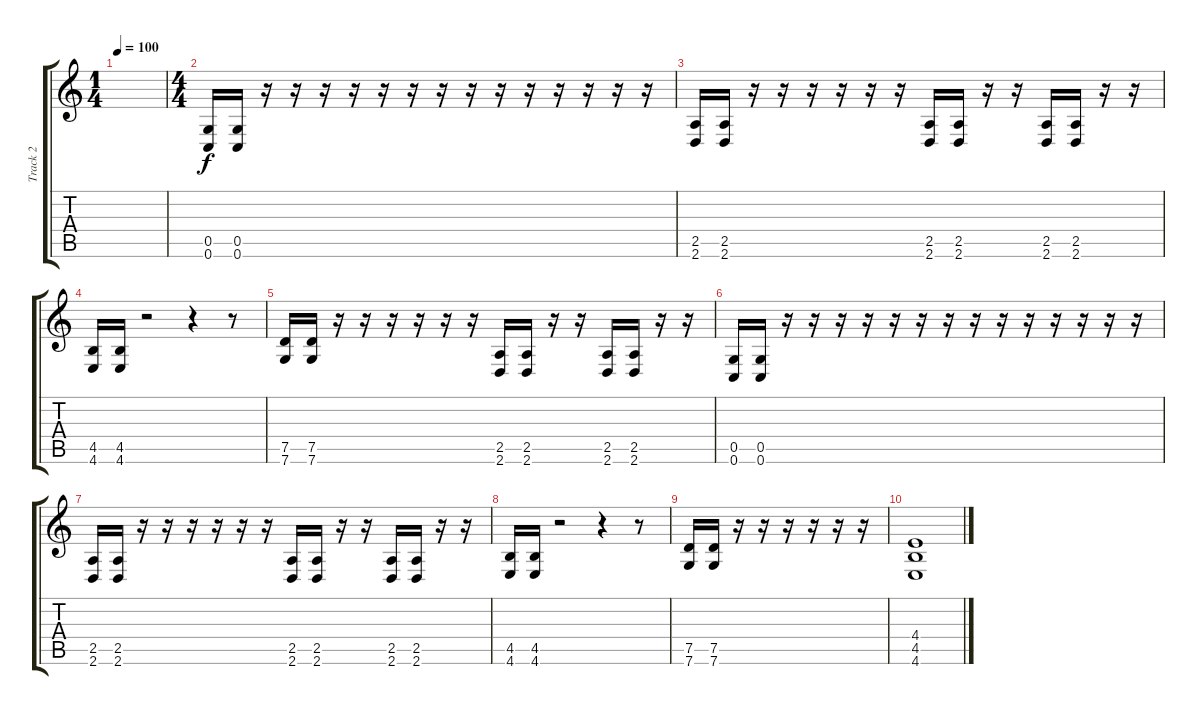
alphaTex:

\track ("Track 2" "Track 2") {instrument overdrivenguitar}
\staff {score tabs}
\tuning (D4 A3 F3 C3 G2 C2) {hide}
\ts (1 4)
\tempo 100
\clef g2
\ks c
|
\ts (4 4)
(0.5 0.6).16 (0.5 0.6).16 r.16 r.16 r.16 r.16 r.16 r.16 r.16 r.16 r.16 r.16 r.16 r.16 r.16 r.16 |
(2.5 2.6).16 (2.5 2.6).16 r.16 r.16 r.16 r.16 r.16 r.16 (2.5 2.6).16 (2.5 2.6).16 r.16 r.16 (2.5 2.6).16 (2.5 2.6).16 r.16 r.16 |
(4.5 4.6).16 (4.5 4.6).16 r.2 r.4 r.8 |
(7.5 7.6).16 (7.5 7.6).16 r.16 r.16 r.16 r.16 r.16 r.16 (2.5 2.6).16 (2.5 2.6).16 r.16 r.16 (2.5 2.6).16 (2.5 2.6).16 r.16 r.16 |
(0.5 0.6).16 (0.5 0.6).16 r.16 r.16 r.16 r.16 r.16 r.16 r.16 r.16 r.16 r.16 r.16 r.16 r.16 r.16 |
(2.5 2.6).16 (2.5 2.6).16 r.16 r.16 r.16 r.16 r.16 r.16 (2.5 2.6).16 (2.5 2.6).16 r.16 r.16 (2.5 2.6).16 (2.5 2.6).16 r.16 r.16 |
(4.5 4.6).16 (4.5 4.6).16 r.2 r.4 r.8 |
(7.5 7.6).16 (7.5 7.6).16 r.16 r.16 r.16 r.16 r.16 r.16 |
(4.4 4.5 4.6).1
